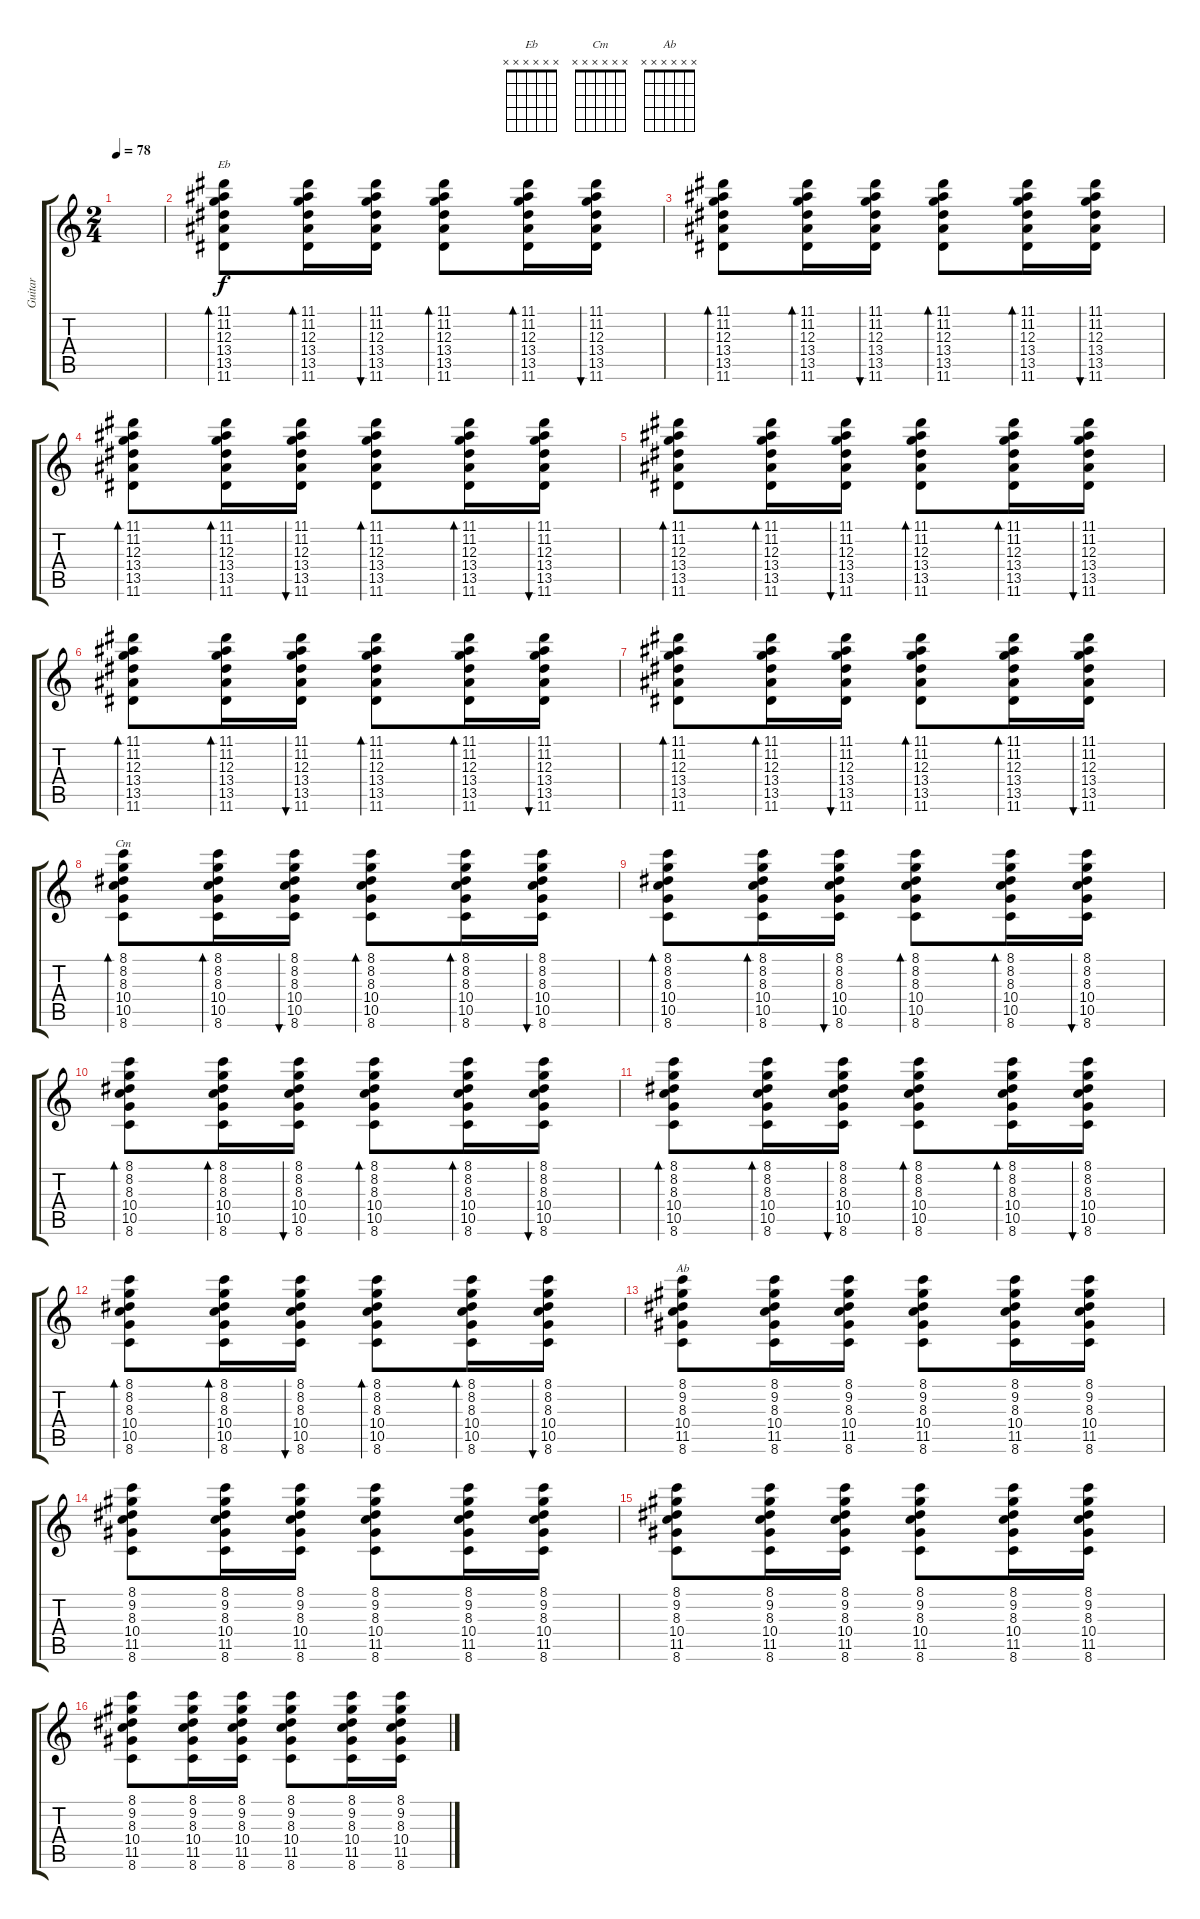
\track ("Guitar" "Guitar") {instrument acousticguitarnylon}
\staff {score tabs}
\tuning (E4 B3 G3 D3 A2 E2) {hide}
\chord ("Eb" x x x x x x)
\chord ("Cm" x x x x x x)
\chord ("Ab" x x x x x x)
\ts (2 4)
\tempo 78
\clef g2
\ks c
|
(11.1 11.2 12.3 13.4 13.5 11.6).8{bd 30 ch "Eb"} (11.1 11.2 12.3 13.4 13.5 11.6).16{bd 30} (11.1 11.2 12.3 13.4 13.5 11.6).16{bu 30} (11.1 11.2 12.3 13.4 13.5 11.6).8{bd 30} (11.1 11.2 12.3 13.4 13.5 11.6).16{bd 30} (11.1 11.2 12.3 13.4 13.5 11.6).16{bu 30} |
(11.1 11.2 12.3 13.4 13.5 11.6).8{bd 30} (11.1 11.2 12.3 13.4 13.5 11.6).16{bd 30} (11.1 11.2 12.3 13.4 13.5 11.6).16{bu 30} (11.1 11.2 12.3 13.4 13.5 11.6).8{bd 30} (11.1 11.2 12.3 13.4 13.5 11.6).16{bd 30} (11.1 11.2 12.3 13.4 13.5 11.6).16{bu 30} |
(11.1 11.2 12.3 13.4 13.5 11.6).8{bd 30} (11.1 11.2 12.3 13.4 13.5 11.6).16{bd 30} (11.1 11.2 12.3 13.4 13.5 11.6).16{bu 30} (11.1 11.2 12.3 13.4 13.5 11.6).8{bd 30} (11.1 11.2 12.3 13.4 13.5 11.6).16{bd 30} (11.1 11.2 12.3 13.4 13.5 11.6).16{bu 30} |
(11.1 11.2 12.3 13.4 13.5 11.6).8{bd 30} (11.1 11.2 12.3 13.4 13.5 11.6).16{bd 30} (11.1 11.2 12.3 13.4 13.5 11.6).16{bu 30} (11.1 11.2 12.3 13.4 13.5 11.6).8{bd 30} (11.1 11.2 12.3 13.4 13.5 11.6).16{bd 30} (11.1 11.2 12.3 13.4 13.5 11.6).16{bu 30} |
(11.1 11.2 12.3 13.4 13.5 11.6).8{bd 30} (11.1 11.2 12.3 13.4 13.5 11.6).16{bd 30} (11.1 11.2 12.3 13.4 13.5 11.6).16{bu 30} (11.1 11.2 12.3 13.4 13.5 11.6).8{bd 30} (11.1 11.2 12.3 13.4 13.5 11.6).16{bd 30} (11.1 11.2 12.3 13.4 13.5 11.6).16{bu 30} |
(11.1 11.2 12.3 13.4 13.5 11.6).8{bd 30} (11.1 11.2 12.3 13.4 13.5 11.6).16{bd 30} (11.1 11.2 12.3 13.4 13.5 11.6).16{bu 30} (11.1 11.2 12.3 13.4 13.5 11.6).8{bd 30} (11.1 11.2 12.3 13.4 13.5 11.6).16{bd 30} (11.1 11.2 12.3 13.4 13.5 11.6).16{bu 30} |
(8.1 8.2 8.3 10.4 10.5 8.6).8{bd 30 ch "Cm"} (8.1 8.2 8.3 10.4 10.5 8.6).16{bd 30} (8.1 8.2 8.3 10.4 10.5 8.6).16{bu 30} (8.1 8.2 8.3 10.4 10.5 8.6).8{bd 30} (8.1 8.2 8.3 10.4 10.5 8.6).16{bd 30} (8.1 8.2 8.3 10.4 10.5 8.6).16{bu 30} |
(8.1 8.2 8.3 10.4 10.5 8.6).8{bd 30} (8.1 8.2 8.3 10.4 10.5 8.6).16{bd 30} (8.1 8.2 8.3 10.4 10.5 8.6).16{bu 30} (8.1 8.2 8.3 10.4 10.5 8.6).8{bd 30} (8.1 8.2 8.3 10.4 10.5 8.6).16{bd 30} (8.1 8.2 8.3 10.4 10.5 8.6).16{bu 30} |
(8.1 8.2 8.3 10.4 10.5 8.6).8{bd 30} (8.1 8.2 8.3 10.4 10.5 8.6).16{bd 30} (8.1 8.2 8.3 10.4 10.5 8.6).16{bu 30} (8.1 8.2 8.3 10.4 10.5 8.6).8{bd 30} (8.1 8.2 8.3 10.4 10.5 8.6).16{bd 30} (8.1 8.2 8.3 10.4 10.5 8.6).16{bu 30} |
(8.1 8.2 8.3 10.4 10.5 8.6).8{bd 30} (8.1 8.2 8.3 10.4 10.5 8.6).16{bd 30} (8.1 8.2 8.3 10.4 10.5 8.6).16{bu 30} (8.1 8.2 8.3 10.4 10.5 8.6).8{bd 30} (8.1 8.2 8.3 10.4 10.5 8.6).16{bd 30} (8.1 8.2 8.3 10.4 10.5 8.6).16{bu 30} |
(8.1 8.2 8.3 10.4 10.5 8.6).8{bd 30} (8.1 8.2 8.3 10.4 10.5 8.6).16{bd 30} (8.1 8.2 8.3 10.4 10.5 8.6).16{bu 30} (8.1 8.2 8.3 10.4 10.5 8.6).8{bd 30} (8.1 8.2 8.3 10.4 10.5 8.6).16{bd 30} (8.1 8.2 8.3 10.4 10.5 8.6).16{bu 30} |
(8.1 9.2 8.3 10.4 11.5 8.6).8{ch "Ab"} (8.1 9.2 8.3 10.4 11.5 8.6).16 (8.1 9.2 8.3 10.4 11.5 8.6).16 (8.1 9.2 8.3 10.4 11.5 8.6).8 (8.1 9.2 8.3 10.4 11.5 8.6).16 (8.1 9.2 8.3 10.4 11.5 8.6).16 |
(8.1 9.2 8.3 10.4 11.5 8.6).8 (8.1 9.2 8.3 10.4 11.5 8.6).16 (8.1 9.2 8.3 10.4 11.5 8.6).16 (8.1 9.2 8.3 10.4 11.5 8.6).8 (8.1 9.2 8.3 10.4 11.5 8.6).16 (8.1 9.2 8.3 10.4 11.5 8.6).16 |
(8.1 9.2 8.3 10.4 11.5 8.6).8 (8.1 9.2 8.3 10.4 11.5 8.6).16 (8.1 9.2 8.3 10.4 11.5 8.6).16 (8.1 9.2 8.3 10.4 11.5 8.6).8 (8.1 9.2 8.3 10.4 11.5 8.6).16 (8.1 9.2 8.3 10.4 11.5 8.6).16 |
(8.1 9.2 8.3 10.4 11.5 8.6).8 (8.1 9.2 8.3 10.4 11.5 8.6).16 (8.1 9.2 8.3 10.4 11.5 8.6).16 (8.1 9.2 8.3 10.4 11.5 8.6).8 (8.1 9.2 8.3 10.4 11.5 8.6).16 (8.1 9.2 8.3 10.4 11.5 8.6).16
